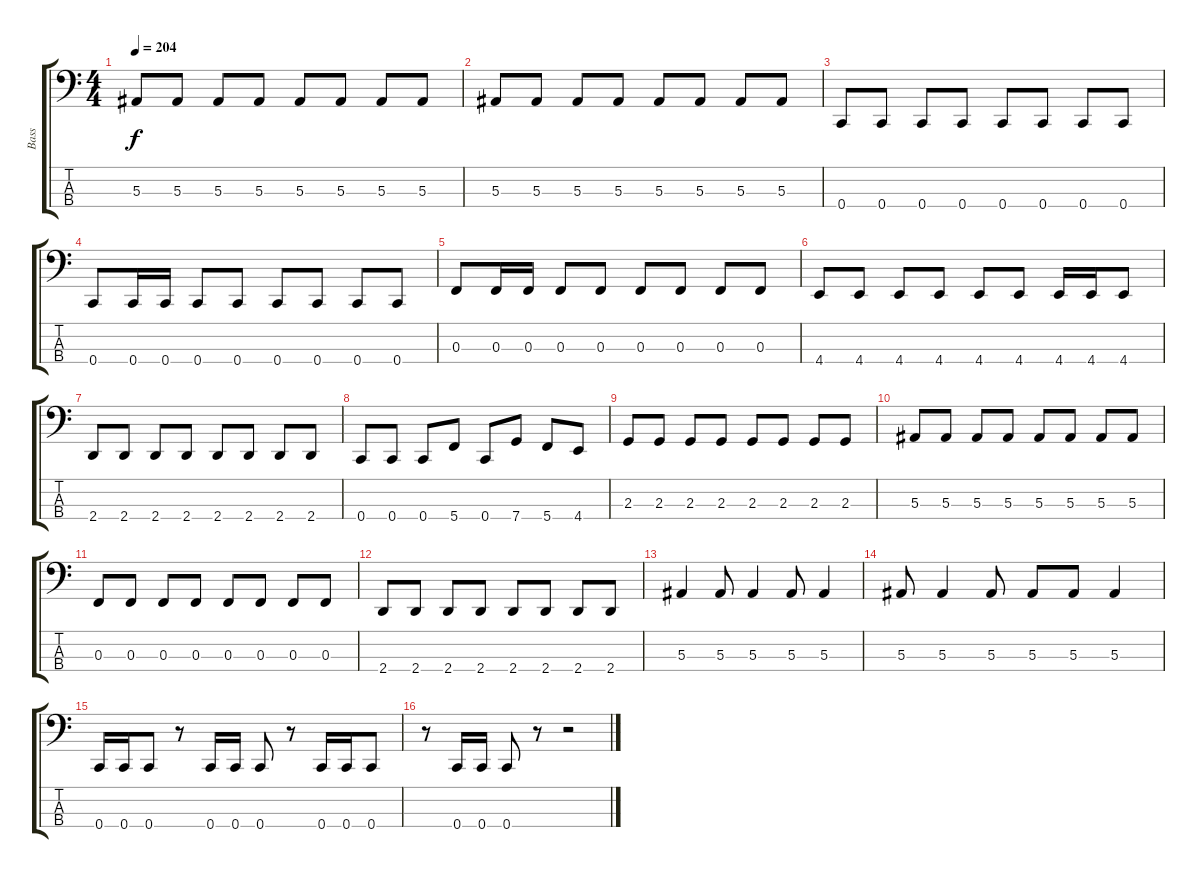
\track ("Bass" "Bass") {instrument electricbasspick}
\staff {score tabs}
\tuning (Eb2 Bb1 F1 C1) {hide}
\ts (4 4)
\tempo 204
\clef f4
\ks c
5.3.8{dy f} 5.3.8 5.3.8 5.3.8 5.3.8 5.3.8 5.3.8 5.3.8 |
5.3.8 5.3.8 5.3.8 5.3.8 5.3.8 5.3.8 5.3.8 5.3.8 |
0.4.8 0.4.8 0.4.8 0.4.8 0.4.8 0.4.8 0.4.8 0.4.8 |
0.4.8 0.4.16 0.4.16 0.4.8 0.4.8 0.4.8 0.4.8 0.4.8 0.4.8 |
0.3.8 0.3.16 0.3.16 0.3.8 0.3.8 0.3.8 0.3.8 0.3.8 0.3.8 |
4.4.8 4.4.8 4.4.8 4.4.8 4.4.8 4.4.8 4.4.16 4.4.16 4.4.8 |
2.4.8 2.4.8 2.4.8 2.4.8 2.4.8 2.4.8 2.4.8 2.4.8 |
0.4.8 0.4.8 0.4.8 5.4.8 0.4.8 7.4.8 5.4.8 4.4.8 |
2.3.8 2.3.8 2.3.8 2.3.8 2.3.8 2.3.8 2.3.8 2.3.8 |
5.3.8 5.3.8 5.3.8 5.3.8 5.3.8 5.3.8 5.3.8 5.3.8 |
0.3.8 0.3.8 0.3.8 0.3.8 0.3.8 0.3.8 0.3.8 0.3.8 |
2.4.8 2.4.8 2.4.8 2.4.8 2.4.8 2.4.8 2.4.8 2.4.8 |
5.3.4 5.3.8 5.3.4 5.3.8 5.3.4 |
5.3.8 5.3.4 5.3.8 5.3.8 5.3.8 5.3.4 |
0.4.16 0.4.16 0.4.8 r.8 0.4.16 0.4.16 0.4.8 r.8 0.4.16 0.4.16 0.4.8 |
r.8 0.4.16 0.4.16 0.4.8 r.8 r.2
